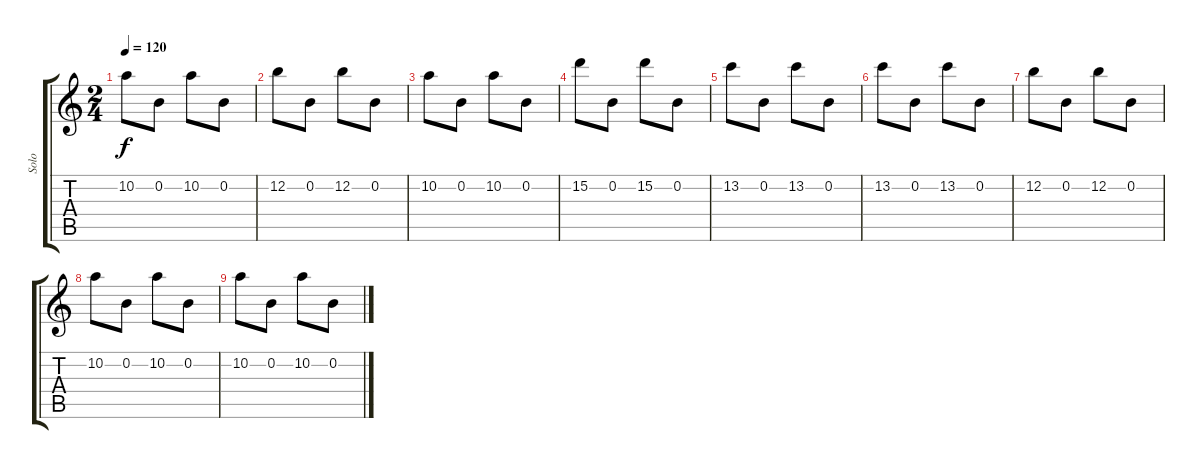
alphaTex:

\track ("Solo" "Solo") {instrument overdrivenguitar}
\staff {score tabs}
\tuning (E4 B3 G3 D3 A2 E2) {hide}
\ts (2 4)
\tempo 120
\clef g2
\ks c
10.2.8{dy f} 0.2.8 10.2.8 0.2.8 |
12.2.8 0.2.8 12.2.8 0.2.8 |
10.2.8 0.2.8 10.2.8 0.2.8 |
15.2.8 0.2.8 15.2.8 0.2.8 |
13.2.8 0.2.8 13.2.8 0.2.8 |
13.2.8 0.2.8 13.2.8 0.2.8 |
12.2.8 0.2.8 12.2.8 0.2.8 |
10.2.8 0.2.8 10.2.8 0.2.8 |
10.2.8 0.2.8 10.2.8 0.2.8
